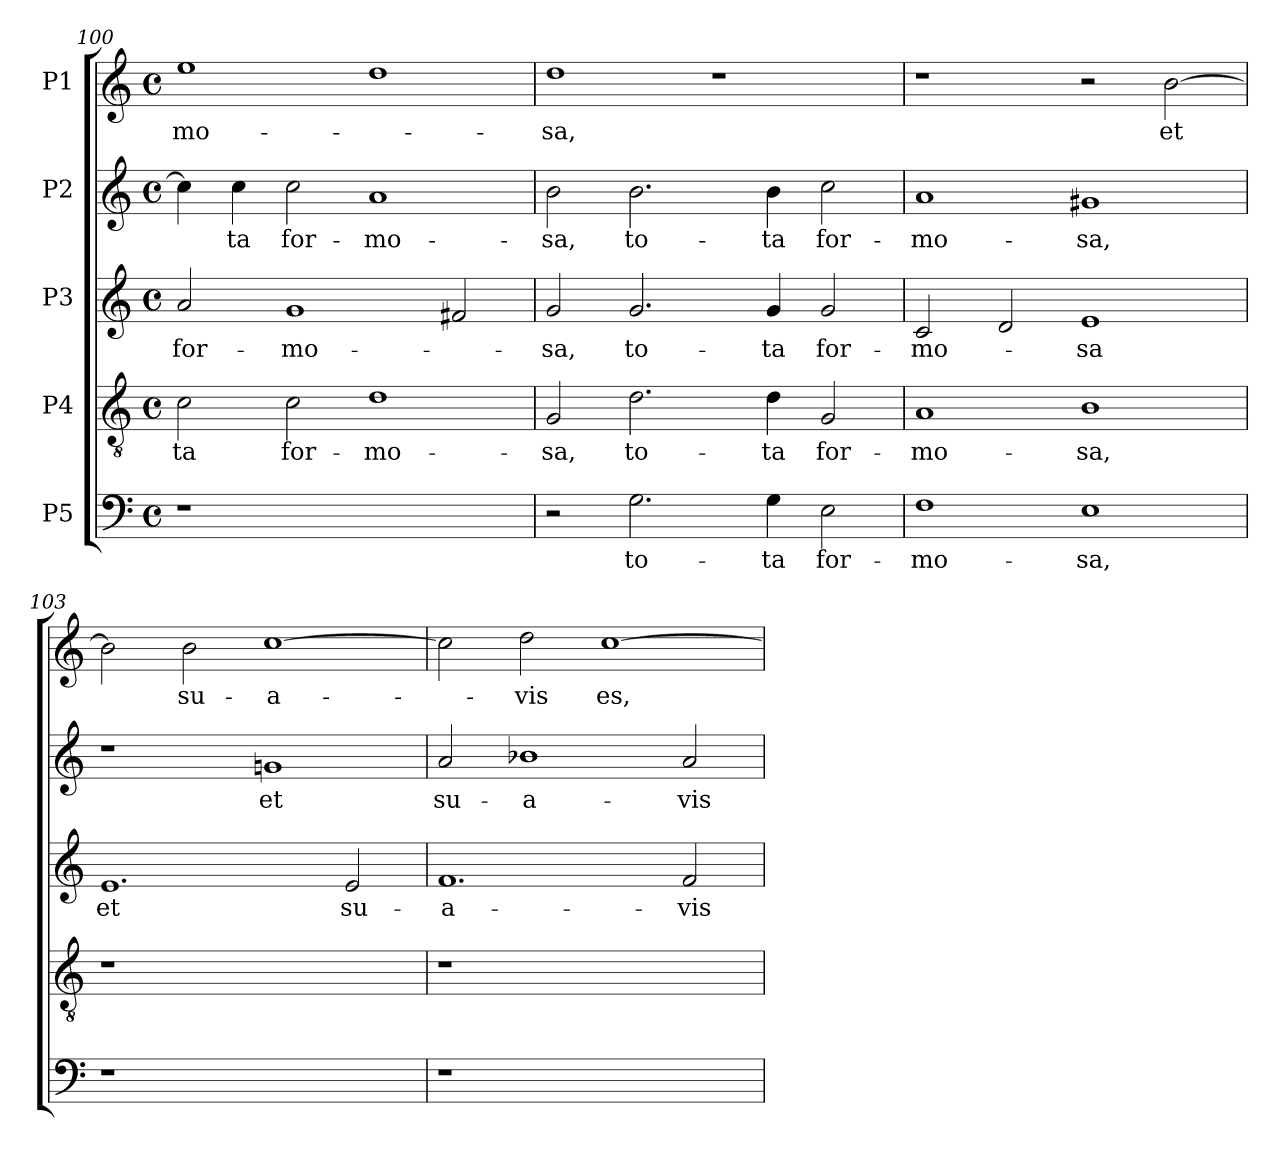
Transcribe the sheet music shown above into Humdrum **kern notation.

**kern	**text	**kern	**text	**kern	**text	**kern	**text	**kern	**text
*part5	*part5	*part4	*part4	*part3	*part3	*part2	*part2	*part1	*part1
*staff5	*staff5	*staff4	*staff4	*staff3	*staff3	*staff2	*staff2	*staff1	*staff1
*I"P5	*	*I"P4	*	*I"P3	*	*I"P2	*	*I"P1	*
*clefF4	*	*clefGv2	*	*clefG2	*	*clefG2	*	*clefG2	*
*	*	*ITrd7c12	*	*	*	*	*	*	*
*k[]	*	*k[]	*	*k[]	*	*k[]	*	*k[]	*
*C:	*	*C:	*	*C:	*	*C:	*	*C:	*
*M4/4	*	*M4/4	*	*M4/4	*	*M4/4	*	*M4/4	*
*met(c)	*	*met(c)	*	*met(c)	*	*met(c)	*	*met(c)	*
=100	=100	=100	=100	=100	=100	=100	=100	=100	=100
!LO:N:vis=1	!	!	!	!	!	!	!	!	!
!	!	!	!LO:LY:b:color=#000000	!	!	!	!	!	!
!	!	!	!	!	!LO:LY:b:color=#000000	!	!	!	!
!	!	!	!	!	!	!	!	!	!LO:LY:b:color=#000000
1r	.	2Ci\	-ta	2ai/	for-	4cci\]	.	1eei	-mo-
!	!	!	!	!	!	!	!LO:LY:b:color=#000000	!	!
.	.	.	.	.	.	4cci\	-ta	.	.
!	!	!	!LO:LY:b:color=#000000	!	!	!	!	!	!
!	!	!	!	!	!LO:LY:b:color=#000000	!	!	!	!
!	!	!	!	!	!	!	!LO:LY:b:color=#000000	!	!
.	.	2Ci\	for-	1gi	-mo-	2cci\	for-	.	.
!	!	!	!LO:LY:b:color=#000000	!	!	!	!	!	!
!	!	!	!	!	!	!	!LO:LY:b:color=#000000	!	!
1ryy	.	1Di	-mo-	.	.	1ai	-mo-	1ddi	.
.	.	.	.	2f#Xi/	.	.	.	.	.
=101	=101	=101	=101	=101	=101	=101	=101	=101	=101
!	!	!	!LO:LY:b:color=#000000	!	!	!	!	!	!
!	!	!	!	!	!LO:LY:b:color=#000000	!	!	!	!
!	!	!	!	!	!	!	!LO:LY:b:color=#000000	!	!
!	!	!	!	!	!	!	!	!	!LO:LY:b:color=#000000
2r	.	2GGi/	-sa,	2gi/	-sa,	2bi\	-sa,	1ddi	-sa,
!	!LO:LY:b:color=#000000	!	!	!	!	!	!	!	!
!	!	!	!LO:LY:b:color=#000000	!	!	!	!	!	!
!	!	!	!	!	!LO:LY:b:color=#000000	!	!	!	!
!	!	!	!	!	!	!	!LO:LY:b:color=#000000	!	!
2.Gi\	to-	2.Di\	to-	2.gi/	to-	2.bi\	to-	.	.
.	.	.	.	.	.	.	.	1r	.
!	!LO:LY:b:color=#000000	!	!	!	!	!	!	!	!
!	!	!	!LO:LY:b:color=#000000	!	!	!	!	!	!
!	!	!	!	!	!LO:LY:b:color=#000000	!	!	!	!
!	!	!	!	!	!	!	!LO:LY:b:color=#000000	!	!
4Gi\	-ta	4Di\	-ta	4gi/	-ta	4bi\	-ta	.	.
!	!LO:LY:b:color=#000000	!	!	!	!	!	!	!	!
!	!	!	!LO:LY:b:color=#000000	!	!	!	!	!	!
!	!	!	!	!	!LO:LY:b:color=#000000	!	!	!	!
!	!	!	!	!	!	!	!LO:LY:b:color=#000000	!	!
2Ei\	for-	2GGi/	for-	2gi/	for-	2cci\	for-	.	.
=102	=102	=102	=102	=102	=102	=102	=102	=102	=102
!	!LO:LY:b:color=#000000	!	!	!	!	!	!	!	!
!	!	!	!LO:LY:b:color=#000000	!	!	!	!	!	!
!	!	!	!	!	!LO:LY:b:color=#000000	!	!	!	!
!	!	!	!	!	!	!	!LO:LY:b:color=#000000	!	!
1Fi	-mo-	1AAi	-mo-	2ci/	-mo-	1ai	-mo-	1r	.
.	.	.	.	2di/	.	.	.	.	.
!	!LO:LY:b:color=#000000	!	!	!	!	!	!	!	!
!	!	!	!LO:LY:b:color=#000000	!	!	!	!	!	!
!	!	!	!	!	!LO:LY:b:color=#000000	!	!	!	!
!	!	!	!	!	!	!	!LO:LY:b:color=#000000	!	!
1Ei	-sa,	1BBi	-sa,	1ei	-sa	1g#Xi	-sa,	2r	.
!	!	!	!	!	!	!	!	!	!LO:LY:b:color=#000000
.	.	.	.	.	.	.	.	[>2bi\	et
=103	=103	=103	=103	=103	=103	=103	=103	=103	=103
!LO:N:vis=1	!	!LO:N:vis=1	!	!	!	!	!	!	!
!	!	!	!	!	!LO:LY:b:color=#000000	!	!	!	!
1r	.	1r	.	1.ei	et	1r	.	2bi\]	.
!	!	!	!	!	!	!	!	!	!LO:LY:b:color=#000000
.	.	.	.	.	.	.	.	2bi\	su-
!	!	!	!	!	!	!	!LO:LY:b:color=#000000	!	!
!	!	!	!	!	!	!	!	!	!LO:LY:b:color=#000000
1ryy	.	1ryy	.	.	.	1gni	et	[>1cci	-a-
!	!	!	!	!	!LO:LY:b:color=#000000	!	!	!	!
.	.	.	.	2ei/	su-	.	.	.	.
=104	=104	=104	=104	=104	=104	=104	=104	=104	=104
!LO:N:vis=1	!	!LO:N:vis=1	!	!	!	!	!	!	!
!	!	!	!	!	!LO:LY:b:color=#000000	!	!	!	!
!	!	!	!	!	!	!	!LO:LY:b:color=#000000	!	!
1r	.	1r	.	1.fi	-a-	2ai/	su-	2cci\]	.
!	!	!	!	!	!	!	!LO:LY:b:color=#000000	!	!
!	!	!	!	!	!	!	!	!	!LO:LY:b:color=#000000
.	.	.	.	.	.	1b-Xi	-a-	2ddi\	-vis
!	!	!	!	!	!	!	!	!	!LO:LY:b:color=#000000
1ryy	.	1ryy	.	.	.	.	.	[>1cci	es,
!	!	!	!	!	!LO:LY:b:color=#000000	!	!	!	!
!	!	!	!	!	!	!	!LO:LY:b:color=#000000	!	!
.	.	.	.	2fi/	-vis	2ai/	-vis	.	.
=	=	=	=	=	=	=	=	=	=
*-	*-	*-	*-	*-	*-	*-	*-	*-	*-
